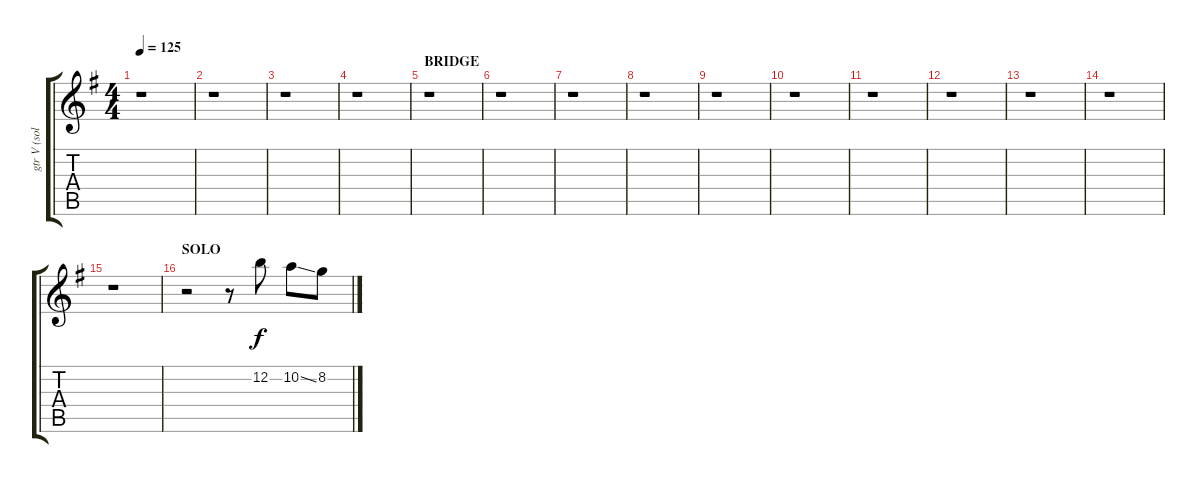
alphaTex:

\track ("gtr V (solo)" "gtr V (sol") {instrument distortionguitar}
\staff {score tabs}
\tuning (E4 B3 G3 D3 A2 E2) {hide}
\ts (4 4)
\tempo 125
\clef g2
\ks eminor
r.1{dy f} |
r.1 |
r.1 |
r.1 |
\section ("" "BRIDGE")
r.1 |
r.1 |
r.1 |
r.1 |
r.1 |
r.1 |
r.1 |
r.1 |
r.1 |
r.1 |
r.1 |
\section ("" "SOLO")
r.2{volume 14 balance 8 instrument distortionguitar} r.8 12.2.8 10.2{ss}.8 8.2.8
